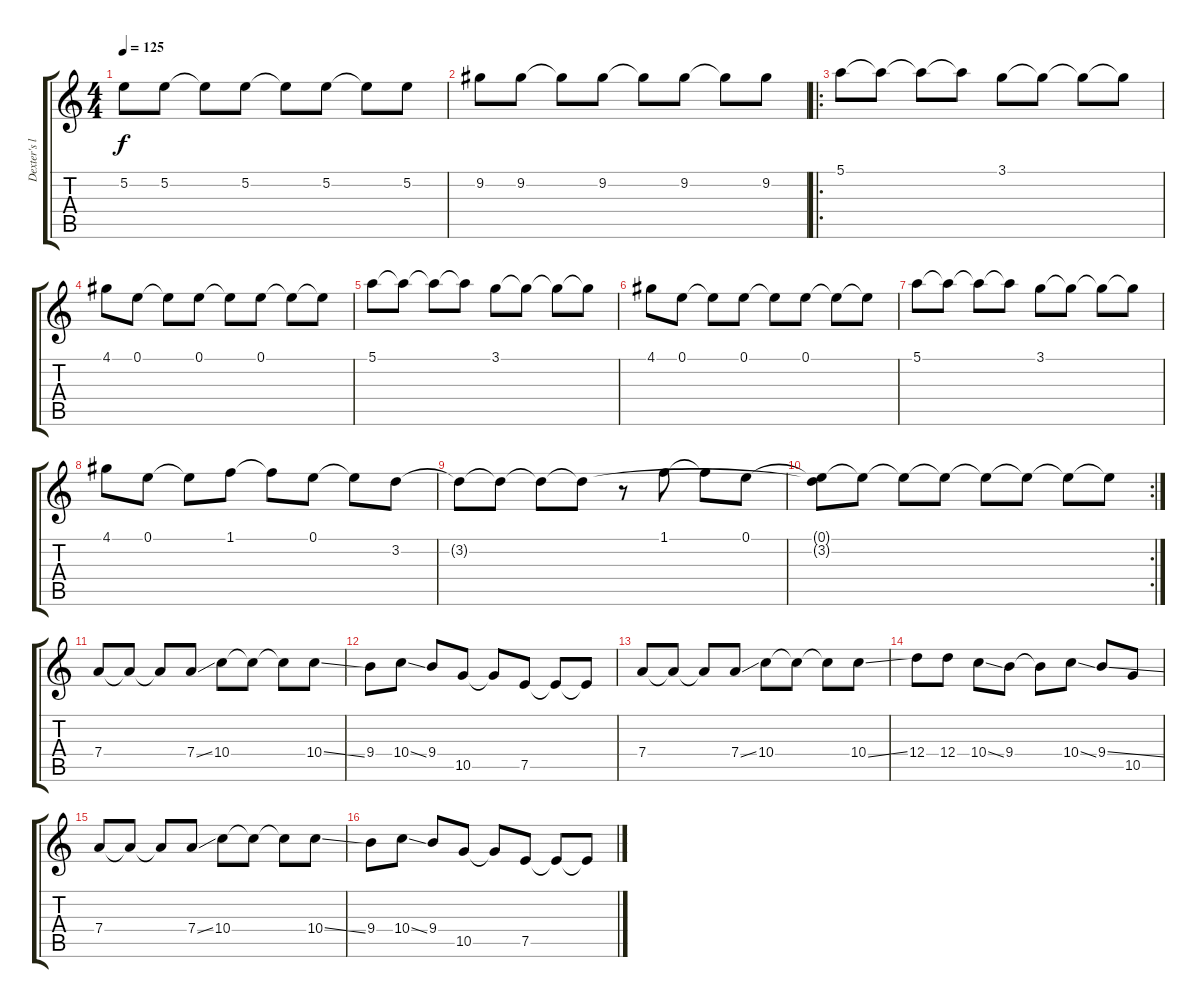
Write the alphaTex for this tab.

\track ("Dexter's lyrics" "Dexter's l") {instrument acousticbass}
\staff {score tabs}
\tuning (E4 B3 G3 D3 A2 E2) {hide}
\ts (4 4)
\tempo 125
\clef g2
\ks c
5.2.8{dy f} 5.2.8 5.2{t}.8 5.2.8 5.2{t}.8 5.2.8 5.2{t}.8 5.2.8 |
9.2.8 9.2.8 9.2{t}.8 9.2.8 9.2{t}.8 9.2.8 9.2{t}.8 9.2.8 |
\ro
5.1.8 5.1{t}.8 5.1{t}.8 5.1{t}.8 3.1.8 3.1{t}.8 3.1{t}.8 3.1{t}.8 |
4.1.8 0.1.8 0.1{t}.8 0.1.8 0.1{t}.8 0.1.8 0.1{t}.8 0.1{t}.8 |
5.1.8 5.1{t}.8 5.1{t}.8 5.1{t}.8 3.1.8 3.1{t}.8 3.1{t}.8 3.1{t}.8 |
4.1.8 0.1.8 0.1{t}.8 0.1.8 0.1{t}.8 0.1.8 0.1{t}.8 0.1{t}.8 |
5.1.8 5.1{t}.8 5.1{t}.8 5.1{t}.8 3.1.8 3.1{t}.8 3.1{t}.8 3.1{t}.8 |
4.1.8 0.1.8 0.1{t}.8 1.1.8 1.1{t}.8 0.1.8 0.1{t}.8 3.2.8 |
3.2{t}.8 3.2{t}.8 3.2{t}.8 3.2{t}.8 r.8 1.1.8 1.1{t}.8 0.1.8 |
\rc 2
(0.1{t} 3.2{t}).8 0.1{t}.8 0.1{t}.8 0.1{t}.8 0.1{t}.8 0.1{t}.8 0.1{t}.8 0.1{t}.8 |
7.4.8{volume 16 instrument distortionguitar} 7.4{t}.8 7.4{t}.8 7.4{ss}.8 10.4.8 10.4{t}.8 10.4{t}.8 10.4{ss}.8 |
9.4.8 10.4{ss}.8 9.4.8 10.5.8 10.5{t}.8 7.5.8 7.5{t}.8 7.5{t}.8 |
7.4.8 7.4{t}.8 7.4{t}.8 7.4{ss}.8 10.4.8 10.4{t}.8 10.4{t}.8 10.4{ss}.8 |
12.4.8 12.4.8 10.4{ss}.8 9.4.8 9.4{t}.8 10.4{ss}.8 9.4{ss}.8 10.5.8 |
7.4.8 7.4{t}.8 7.4{t}.8 7.4{ss}.8 10.4.8 10.4{t}.8 10.4{t}.8 10.4{ss}.8 |
9.4.8 10.4{ss}.8 9.4.8 10.5.8 10.5{t}.8 7.5.8 7.5{t}.8 7.5{t}.8
